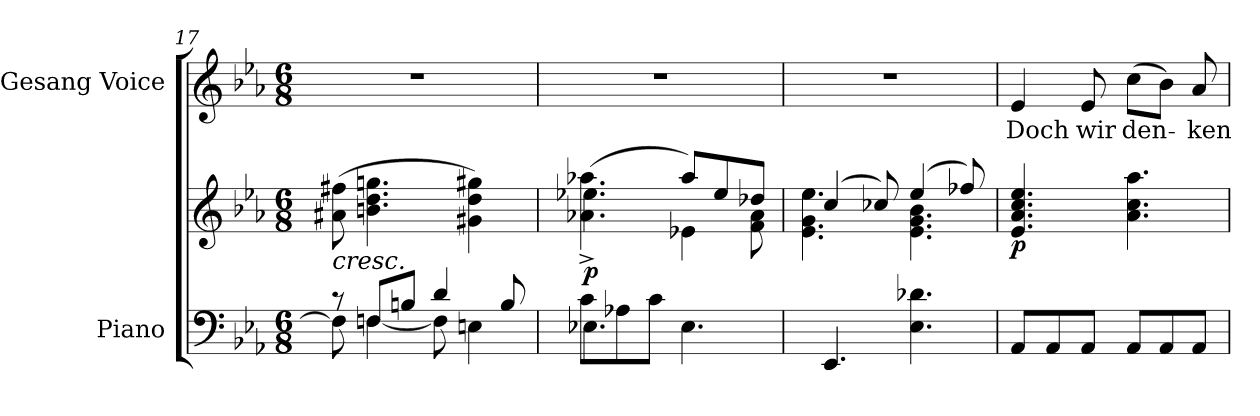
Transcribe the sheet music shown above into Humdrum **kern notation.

**kern	**kern	**dynam	**kern	**text
*part2	*part2	*part2	*part1	*part1
*staff3	*staff2	*staff2/3	*staff1	*staff1
*I"Piano	*	*	*I"Gesang Voice	*
*I'Pno	*	*	*	*
*clefF4	*clefG2	*	*clefG2	*
*k[b-e-a-]	*k[b-e-a-]	*	*k[b-e-a-]	*
*M6/8	*M6/8	*	*M6/8	*
=17	=17	=17	=17	=17
*^	*	*	*	*
!LO:TX:a:i:t=cresc.	!	!	!	!	!
8r	8F#\]	(8a#X\ 8ff#X\	.	2.r	.
8Fn/L	[4F\	4.bn\ 4.dd\ 4.ggn\	.	.	.
8Bn/J	.	.	.	.	.
4d/	8F\]	.	.	.	.
.	4En\	4g#X\ 4dd\ 4gg#X\)	.	.	.
8B/	.	.	.	.	.
=18	=18	=18	=18	=18	=18
*	*	*^	*	*	*
!	!	!	!	!LO:DY:b	!	!
4.E-X\	8c\L	(4.ee-X\	4.a-X\^> 4.aa-X\^>	p	2.r	.
.	8A-X\	.	.	.	.	.
.	8c\J	.	.	.	.	.
4.E-\	4ryy	8aa-/L)	4e-X\	.	.	.
.	.	8ee-/	.	.	.	.
.	8ryy	8dd-X/J	8f\ 8a-\	.	.	.
*v	*v	*	*	*	*	*
=19	=19	=19	=19	=19	=19
4.EE-/	(4cc/	4.e-\ 4.g\ 4.ee-\	.	2.r	.
.	8cc-X/)	.	.	.	.
4.E-\ 4.d-X\	(4ee-/	4.e-\ 4.g\ 4.b-\	.	.	.
.	8ff-X/)	.	.	.	.
*	*v	*v	*	*	*
=20	=20	=20	=20	=20
!	!	!LO:DY:b	!	!
8AA-/L	4.e-/ 4.a-/ 4.cc/ 4.ee-/	p	4e-/	Doch
8AA-/	.	.	.	.
8AA-/J	.	.	8e-/	wir
8AA-/L	4.a-\ 4.cc\ 4.aa-\	.	(8cc\L	den-
8AA-/	.	.	8b-\J)	.
8AA-/J	.	.	8a-/	-ken
=	=	=	=	=
*-	*-	*-	*-	*-
